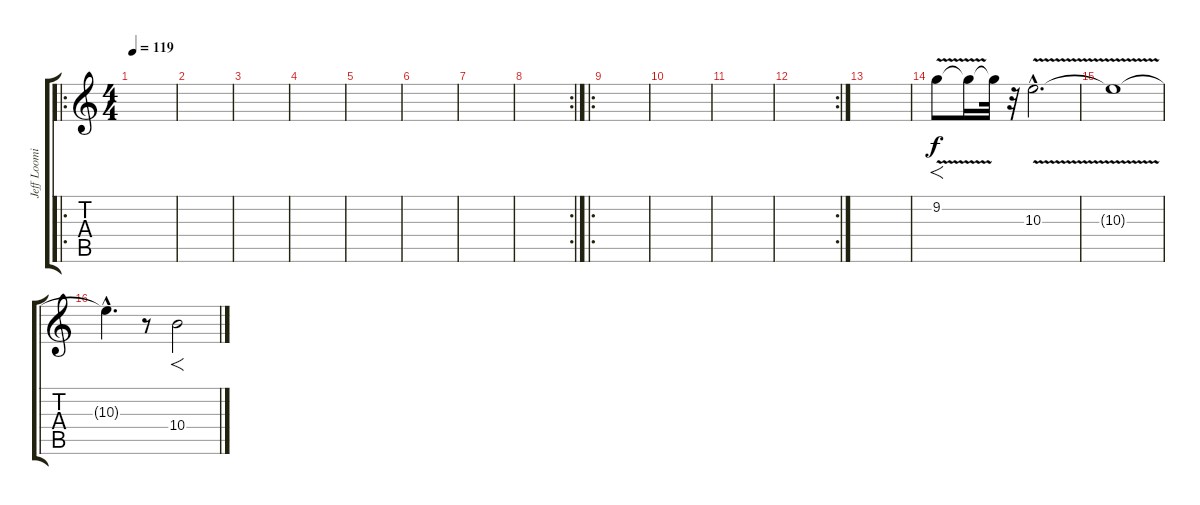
\track ("Jeff Loomis Lead" "Jeff Loomi") {instrument distortionguitar}
\staff {score tabs}
\tuning (Eb4 Bb3 Gb3 Db3 Ab2 Eb2) {hide}
\ro
\ts (4 4)
\tempo 119
\clef g2
\ks c
|
|
|
|
|
|
|
\rc 2
|
\ro
|
|
|
\rc 2
|
|
9.2{v}.8{f} 9.2{t}.16 9.2{t}.32 r.32 10.3{v hac}.2{d} |
10.3{t}.1 |
10.3{hac t}.4{d} r.8 10.4.2{f}
